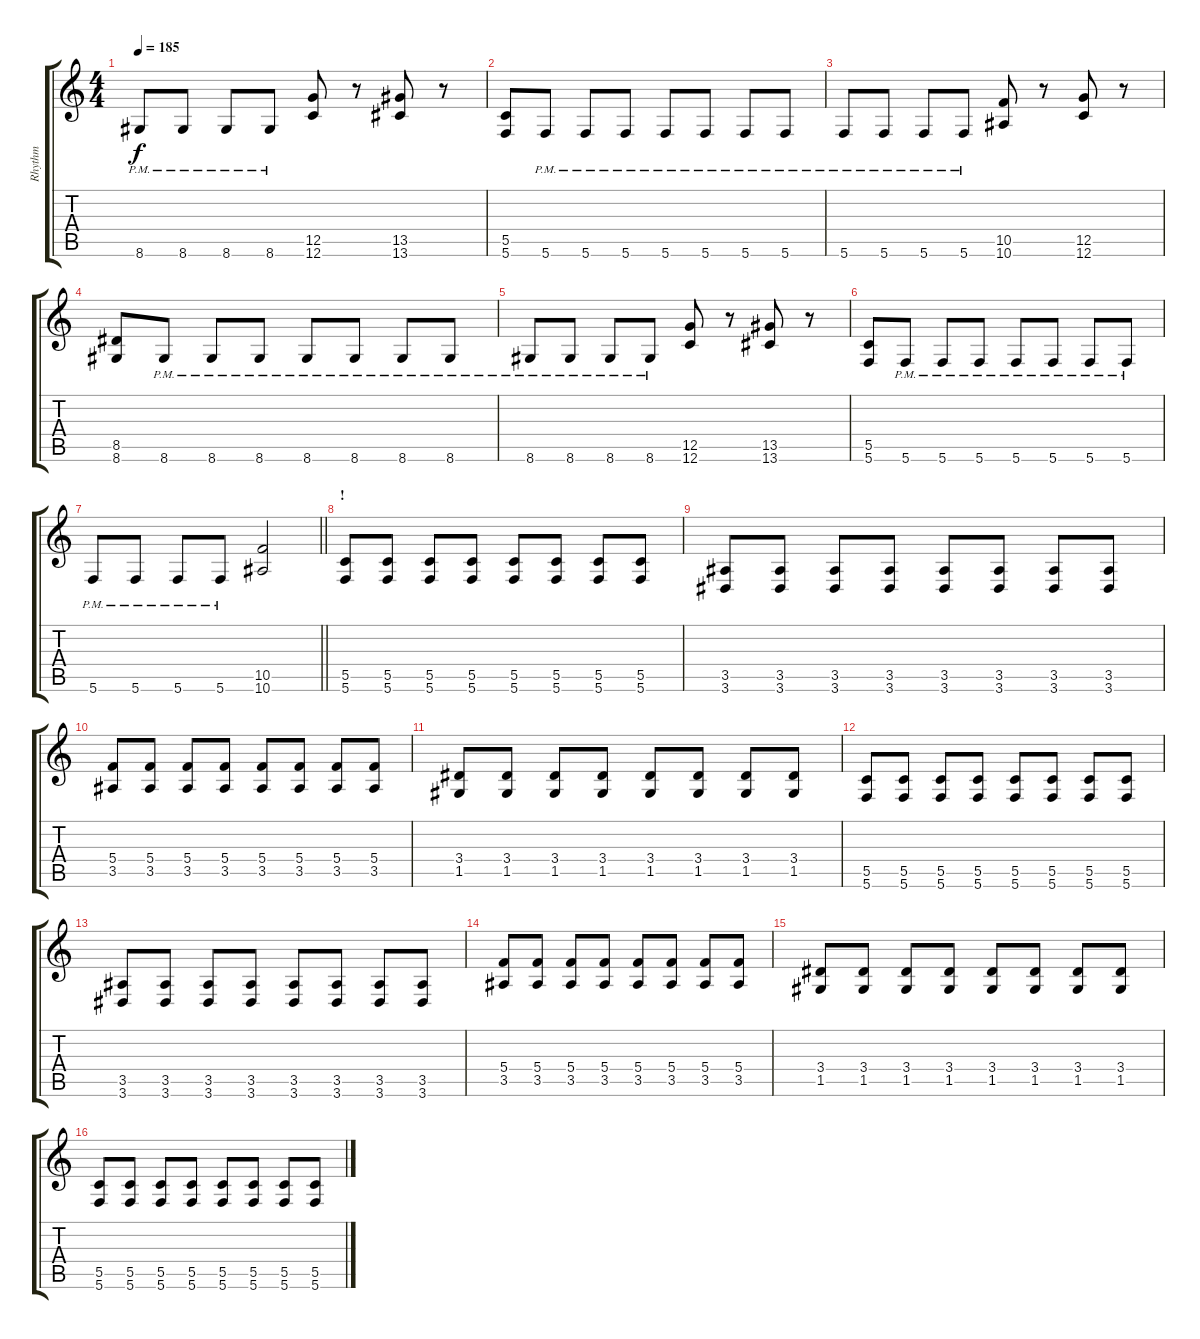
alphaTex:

\track ("Rhythm" "Rhythm") {instrument distortionguitar}
\staff {score tabs}
\tuning (D4 A3 F3 C3 G2 C2) {hide}
\ts (4 4)
\tempo 185
\clef g2
\ks c
8.6{pm}.8{dy f} 8.6{pm}.8 8.6{pm}.8 8.6{pm}.8 (12.5 12.6).8 r.8 (13.5 13.6).8 r.8 |
(5.5 5.6).8 5.6{pm}.8 5.6{pm}.8 5.6{pm}.8 5.6{pm}.8 5.6{pm}.8 5.6{pm}.8 5.6{pm}.8 |
5.6{pm}.8 5.6{pm}.8 5.6{pm}.8 5.6{pm}.8 (10.5 10.6).8 r.8 (12.5 12.6).8 r.8 |
(8.5 8.6).8 8.6{pm}.8 8.6{pm}.8 8.6{pm}.8 8.6{pm}.8 8.6{pm}.8 8.6{pm}.8 8.6{pm}.8 |
8.6{pm}.8 8.6{pm}.8 8.6{pm}.8 8.6{pm}.8 (12.5 12.6).8 r.8 (13.5 13.6).8 r.8 |
(5.5 5.6).8 5.6{pm}.8 5.6{pm}.8 5.6{pm}.8 5.6{pm}.8 5.6{pm}.8 5.6{pm}.8 5.6{pm}.8 |
\barLineRight lightlight
5.6{pm}.8 5.6{pm}.8 5.6{pm}.8 5.6{pm}.8 (10.5 10.6).2 |
\section ("" "!")
(5.5 5.6).8 (5.5 5.6).8 (5.5 5.6).8 (5.5 5.6).8 (5.5 5.6).8 (5.5 5.6).8 (5.5 5.6).8 (5.5 5.6).8 |
(3.5 3.6).8 (3.5 3.6).8 (3.5 3.6).8 (3.5 3.6).8 (3.5 3.6).8 (3.5 3.6).8 (3.5 3.6).8 (3.5 3.6).8 |
(5.4 3.5).8 (5.4 3.5).8 (5.4 3.5).8 (5.4 3.5).8 (5.4 3.5).8 (5.4 3.5).8 (5.4 3.5).8 (5.4 3.5).8 |
(3.4 1.5).8 (3.4 1.5).8 (3.4 1.5).8 (3.4 1.5).8 (3.4 1.5).8 (3.4 1.5).8 (3.4 1.5).8 (3.4 1.5).8 |
(5.5 5.6).8 (5.5 5.6).8 (5.5 5.6).8 (5.5 5.6).8 (5.5 5.6).8 (5.5 5.6).8 (5.5 5.6).8 (5.5 5.6).8 |
(3.5 3.6).8 (3.5 3.6).8 (3.5 3.6).8 (3.5 3.6).8 (3.5 3.6).8 (3.5 3.6).8 (3.5 3.6).8 (3.5 3.6).8 |
(5.4 3.5).8 (5.4 3.5).8 (5.4 3.5).8 (5.4 3.5).8 (5.4 3.5).8 (5.4 3.5).8 (5.4 3.5).8 (5.4 3.5).8 |
(3.4 1.5).8 (3.4 1.5).8 (3.4 1.5).8 (3.4 1.5).8 (3.4 1.5).8 (3.4 1.5).8 (3.4 1.5).8 (3.4 1.5).8 |
(5.5 5.6).8 (5.5 5.6).8 (5.5 5.6).8 (5.5 5.6).8 (5.5 5.6).8 (5.5 5.6).8 (5.5 5.6).8 (5.5 5.6).8
